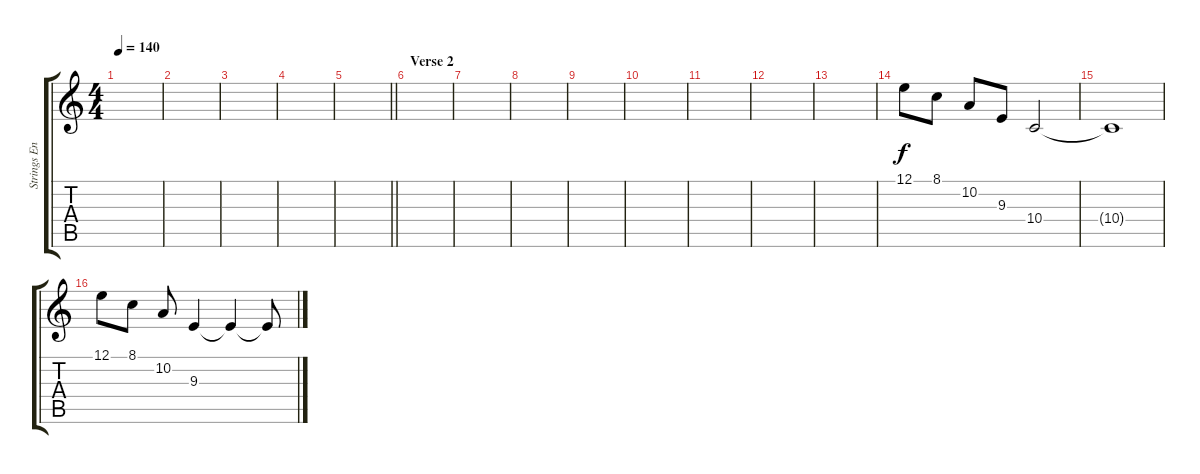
\track ("Strings Ensemble" "Strings En") {instrument tremolostrings}
\staff {score tabs}
\tuning (E4 B3 G3 D3 A2 E2) {hide}
\ts (4 4)
\tempo 140
\clef g2
\ks c
|
|
|
|
\barLineRight lightlight
|
\section ("" "Verse 2")
|
|
|
|
|
|
|
|
12.1.8 8.1.8 10.2.8 9.3.8 10.4.2 |
10.4{t}.1 |
12.1.8 8.1.8 10.2.8 9.3.4 9.3{t}.4 9.3{t}.8
